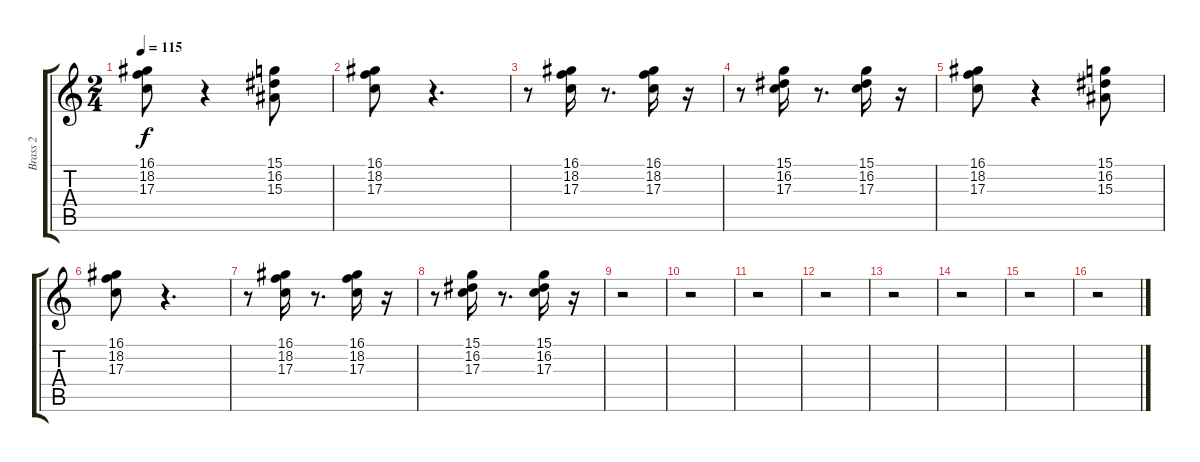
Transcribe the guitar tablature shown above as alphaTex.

\track ("Brass 2" "Brass 2") {instrument synthbrass1}
\staff {score tabs}
\tuning (E4 B3 G3 D3 A2 E2) {hide}
\ts (2 4)
\tempo 115
\clef g2
\ks c
(16.1 18.2 17.3).8{dy f} r.4 (15.1 16.2 15.3).8 |
(16.1 18.2 17.3).8 r.4{d} |
r.8 (16.1 18.2 17.3).16 r.8{d} (16.1 18.2 17.3).16 r.16 |
r.8 (15.1 16.2 17.3).16 r.8{d} (15.1 16.2 17.3).16 r.16 |
(16.1 18.2 17.3).8 r.4 (15.1 16.2 15.3).8 |
(16.1 18.2 17.3).8 r.4{d} |
r.8 (16.1 18.2 17.3).16 r.8{d} (16.1 18.2 17.3).16 r.16 |
r.8 (15.1 16.2 17.3).16 r.8{d} (15.1 16.2 17.3).16 r.16 |
r.2 |
r.2 |
r.2 |
r.2 |
r.2 |
r.2 |
r.2 |
r.2
